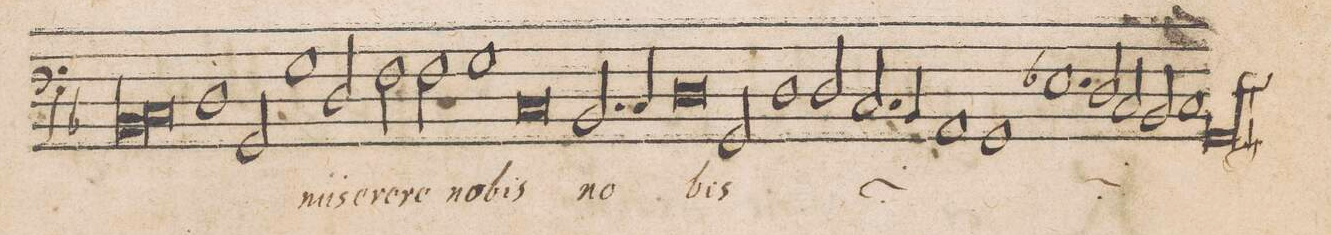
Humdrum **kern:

**kern	**text
*I"BASSVS	*
*clefF3	*
*k[b-]	*
*lig	*
1BB-	-ta
1C	.
*Xlig	*
=19	=19
1D	mun-
2GG/	-di
*	*Xij
1G	mi-
=20	=20
2D/	-se-
2F\	-re-
2F\	-re
=21	=21
1G	no-
0C	-bis
=22	=22
2.BB-/	no-
4C/	.
=23	=23
0D	.
=24	=24
2GG/	-bis
*	*ij
1D	mi-
2D/	-se-
=25	=25
2.C/	-re-
4BB-/	-re
1AA	no-
=26	=26
1GG	-bis
1.E-X	mi-
=27	=27
2D/	-se-
2C/	-re-
2BB-/	-re
=28	=28
1C	no-
0.GG	-bis
*	*Xij
=29	=29
=30||	=30||
*yyM2/1	*
*yymet(C|)	*
*-	*-
